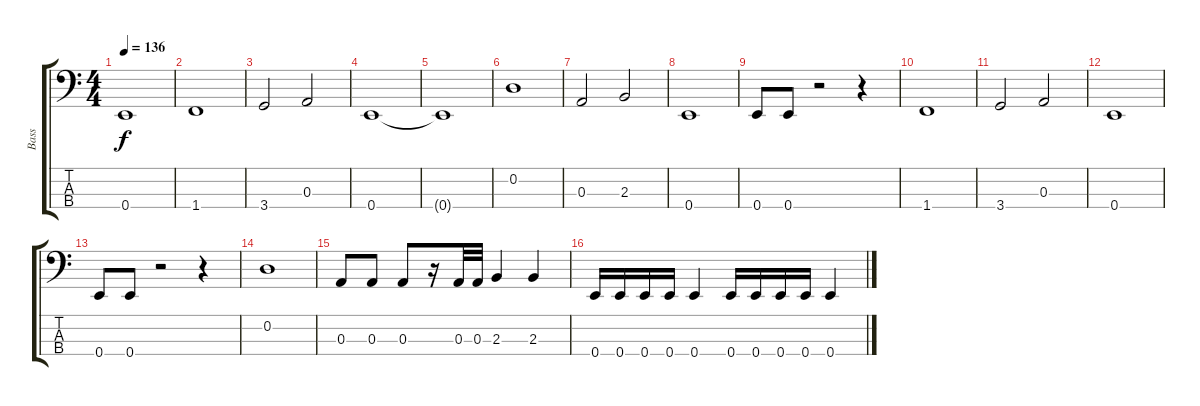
\track ("Bass" "Bass") {instrument electricbassfinger}
\staff {score tabs}
\tuning (G2 D2 A1 E1) {hide}
\ts (4 4)
\tempo 136
\clef f4
\ks c
0.4{t}.1{dy f} |
1.4.1 |
3.4.2 0.3.2 |
0.4.1 |
0.4{t}.1 |
0.2.1 |
0.3.2 2.3.2 |
0.4.1 |
0.4.8 0.4.8 r.2 r.4 |
1.4.1 |
3.4.2 0.3.2 |
0.4.1 |
0.4.8 0.4.8 r.2 r.4 |
0.2.1 |
0.3.8 0.3.8 0.3.8 r.16 0.3.32 0.3.32 2.3.4 2.3.4 |
0.4.16 0.4.16 0.4.16 0.4.16 0.4.4 0.4.16 0.4.16 0.4.16 0.4.16 0.4.4
